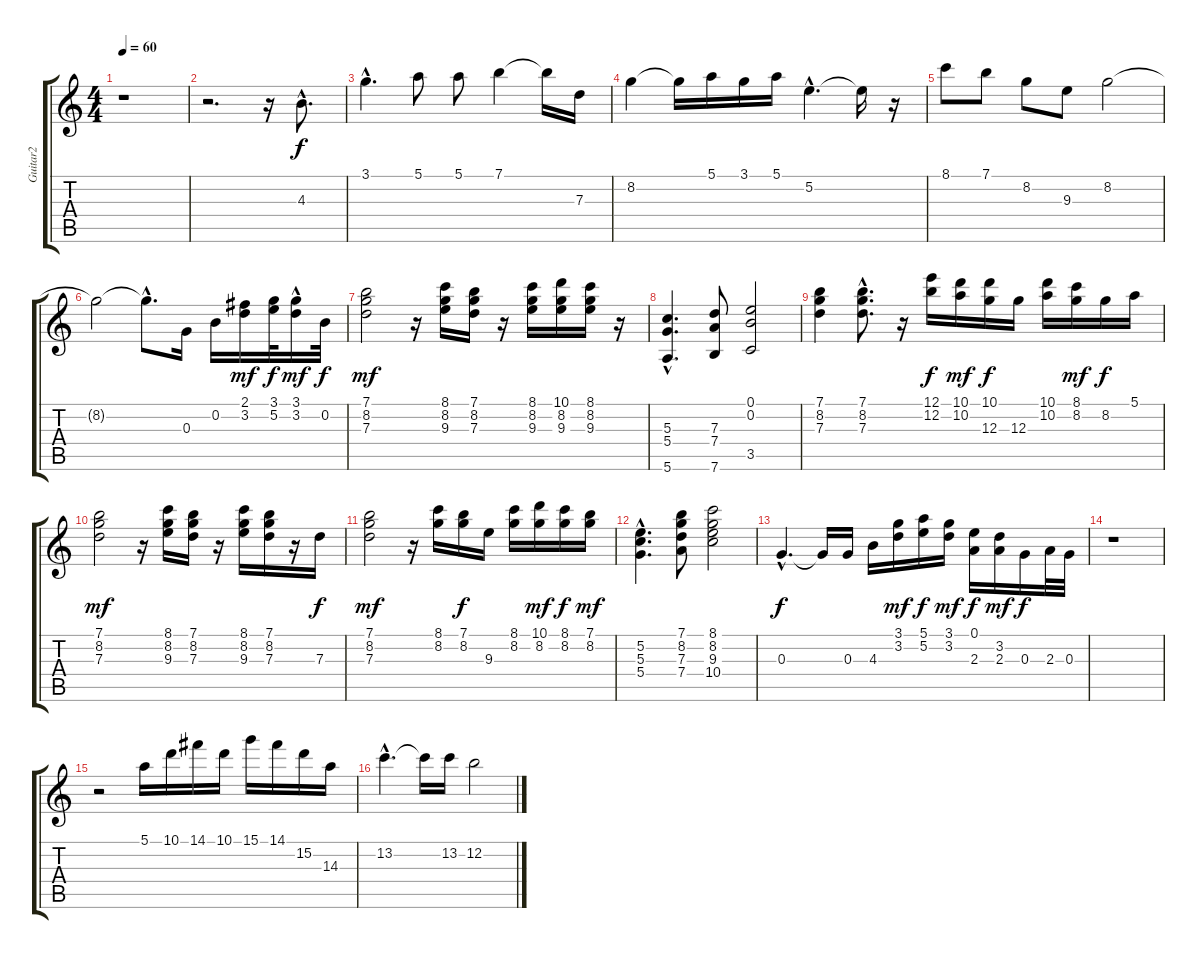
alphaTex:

\track ("Guitar2" "Guitar2") {instrument distortionguitar}
\staff {score tabs}
\tuning (E4 B3 G3 D3 A2 E2) {hide}
\ts (4 4)
\tempo 60
\clef g2
\ks c
r.1{dy f instrument distortionguitar} |
r.2{d} r.16 4.3{hac}.8{d} |
3.1{hac}.4{d} 5.1.8 5.1.8 7.1.4 7.1{t}.16 7.3.16 |
8.2.4 8.2{t}.16 5.1.16 3.1.16 5.1.16 5.2{hac}.4{d} 5.2{t}.16 r.16 |
8.1.8 7.1.8 8.2.8 9.3.8 8.2.2 |
8.2{t}.2 8.2{hac t}.8{d} 0.3.16 0.2.16 (2.1 3.2).16{dy mf} (3.1 5.2).32{dy f} (3.1{hac} 3.2).16{dy mf} 0.2.32{dy f} |
(7.1 8.2 7.3).2{dy mf} r.16 (8.1 8.2 9.3).16 (7.1 8.2 7.3).16 r.16 (8.1 8.2 9.3).16 (10.1 8.2 9.3).16 (8.1 8.2 9.3).16 r.16 |
(5.3{hac} 5.4{hac} 5.6{hac}).4{d} (7.3 7.4 7.6).8 (0.1 0.2 3.5).2 |
(7.1 8.2 7.3).4 (7.1{hac} 8.2{hac} 7.3{hac}).8{d} r.16 (12.1 12.2).16{dy f} (10.1 10.2).16{dy mf} (10.1 12.3).16{dy f} 12.3.16 (10.1 10.2).16 (8.1 8.2).16{dy mf} 8.2.16{dy f} 5.1.16 |
(7.1 8.2 7.3).2{dy mf} r.16 (8.1 8.2 9.3).16 (7.1 8.2 7.3).16 r.16 (8.1 8.2 9.3).16 (7.1 8.2 7.3).16 r.16 7.3.16{dy f} |
(7.1 8.2 7.3).2{dy mf} r.16 (8.1 8.2).16 (7.1 8.2).16{dy f} 9.3.16 (8.1 8.2).16 (10.1 8.2).16{dy mf} (8.1 8.2).16{dy f} (7.1 8.2).16{dy mf} |
(5.2{hac} 5.3{hac} 5.4{hac}).4{d} (7.1 8.2 7.3 7.4).8 (8.1 8.2 9.3 10.4).2 |
0.3{hac}.4{d dy f} 0.3{t}.16 0.3.16 4.3.16 (3.1 3.2).16{dy mf} (5.1 5.2).16{dy f} (3.1 3.2).16{dy mf} (0.1 2.3).16{dy f} (3.2 2.3).16{dy mf} 0.3.16{dy f} 2.3.32 0.3.32 |
r.1 |
r.2 5.1.16 10.1.16 14.1.16 10.1.16 15.1.16 14.1.16 15.2.16 14.3.16 |
13.2{hac}.4{d} 13.2{t}.16 13.2.16 12.2.2
